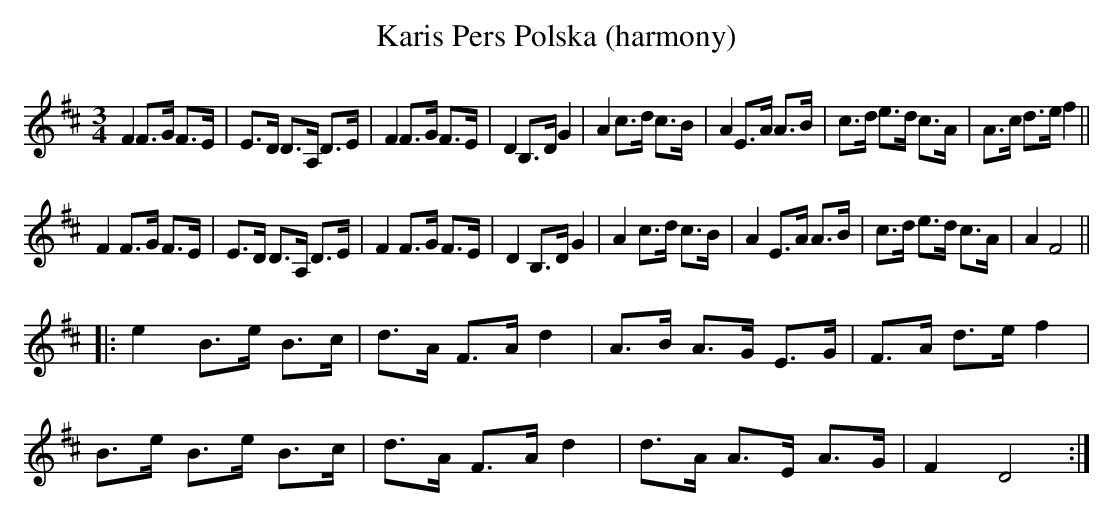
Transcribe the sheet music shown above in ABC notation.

X:1
T:Karis Pers Polska (harmony)
M:3/4
L:1/8
K:D
F2F>G F>E|E>D D>A, D>E|F2F>G F>E|D2B,>DG2|\
A2c>d c>B|A2E>A A>B|c>d e>d c>A|A>c d>ef2||
F2F>G F>E|E>D D>A, D>E|F2F>G F>E|D2B,>DG2|\
A2c>d c>B|A2E>A A>B|c>d e>d c>A|A2F4||
|:e2B>e B>c|d>A F>Ad2|A>B A>G E>G|F>A d>e f2|
B>e B>e B>c|d>A F>Ad2|d>A A>E A>G|F2D4:|
